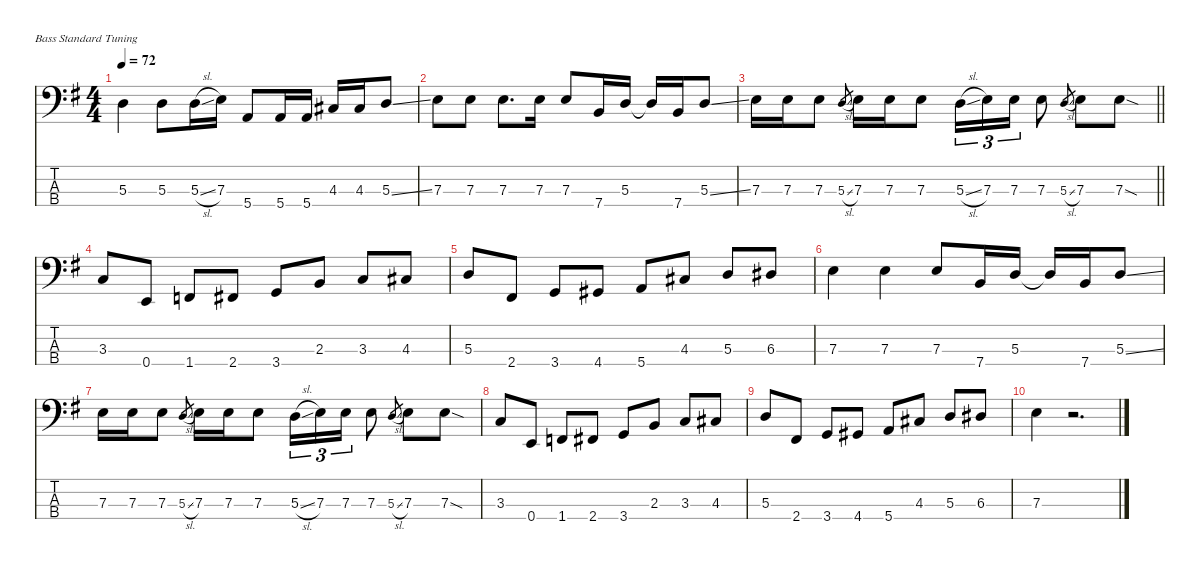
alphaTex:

\defaultSystemsLayout 4
\hideDynamics
\bracketExtendMode nobrackets
\singleTrackTrackNamePolicy hidden
\multiTrackTrackNamePolicy hidden
\otherSystemsTrackNameOrientation horizontal
\track ("Bass" "el.bs.") {instrument electricbassfinger}
\staff {score tabs}
\tuning (G2 D2 A1 E1)
\ts (4 4)
\tempo 72
\clef f4
\ks g
5.3{acc forcenatural}.4{dy f beam Down} 5.3{acc forcenatural}.8{beam Down} 5.3{sl acc forcenatural}.16{beam Down} 7.3{acc forcenatural}.16{beam Down} 5.4{acc forcenatural}.8{beam Up} 5.4{acc forcenatural}.16{beam Up} 5.4{acc forcenatural}.16{beam Up} 4.3{acc #}.16{beam Up} 4.3{acc #}.16{beam Up} 5.3{ss acc forcenatural}.8{beam Up} |
7.3{acc forcenatural}.8{beam Down} 7.3{acc forcenatural}.8{beam Down} 7.3{acc forcenatural}.8{d beam Down} 7.3{acc forcenatural}.16{beam Down} 7.3{acc forcenatural}.8{beam Up} 7.4{acc forcenatural}.16{beam Up} 5.3{acc forcenatural}.16{beam Up} 5.3{t acc forcenatural}.16{beam Up} 7.4{acc forcenatural}.16{beam Up} 5.3{ss acc forcenatural}.8{beam Up} |
\barLineRight lightlight
7.3{acc forcenatural}.16{beam Down} 7.3{acc forcenatural}.16{beam Down} 7.3{acc forcenatural}.8{beam Down} 5.3{sl acc forcenatural}.8{gr dy p beam Up} 7.3{acc forcenatural}.16{dy f beam Down} 7.3{acc forcenatural}.16{beam Down} 7.3{acc forcenatural}.8{beam Down} 5.3{sl acc forcenatural}.16{tu (3 2) beam Down} 7.3{acc forcenatural}.16{tu (3 2) beam Down} 7.3{acc forcenatural}.16{tu (3 2) beam Down} 7.3{acc forcenatural}.8{beam Down} 5.3{sl acc forcenatural}.8{gr dy p beam Up} 7.3{acc forcenatural}.8{dy f beam Down} 7.3{sod acc forcenatural}.8{beam Down} |
3.3{acc forcenatural}.8{beam Up} 0.4{acc forcenatural}.8{beam Up} 1.4{acc forcenatural}.8{beam Up} 2.4{acc #}.8{beam Up} 3.4{acc forcenatural}.8{beam Up} 2.3{acc forcenatural}.8{beam Up} 3.3{acc forcenatural}.8{beam Up} 4.3{acc #}.8{beam Up} |
5.3{acc forcenatural}.8{beam Up} 2.4{acc #}.8{beam Up} 3.4{acc forcenatural}.8{beam Up} 4.4{acc #}.8{beam Up} 5.4{acc forcenatural}.8{beam Up} 4.3{acc #}.8{beam Up} 5.3{acc forcenatural}.8{beam Up} 6.3{acc #}.8{beam Up} |
7.3{acc forcenatural}.4{beam Down} 7.3{acc forcenatural}.4{beam Down} 7.3{acc forcenatural}.8{beam Up} 7.4{acc forcenatural}.16{beam Up} 5.3{acc forcenatural}.16{beam Up} 5.3{t acc forcenatural}.16{beam Up} 7.4{acc forcenatural}.16{beam Up} 5.3{ss acc forcenatural}.8{beam Up} |
7.3{acc forcenatural}.16{beam Down} 7.3{acc forcenatural}.16{beam Down} 7.3{acc forcenatural}.8{beam Down} 5.3{sl acc forcenatural}.8{gr dy p beam Up} 7.3{acc forcenatural}.16{dy f beam Down} 7.3{acc forcenatural}.16{beam Down} 7.3{acc forcenatural}.8{beam Down} 5.3{sl acc forcenatural}.16{tu (3 2) beam Down} 7.3{acc forcenatural}.16{tu (3 2) beam Down} 7.3{acc forcenatural}.16{tu (3 2) beam Down} 7.3{acc forcenatural}.8{beam Down} 5.3{sl acc forcenatural}.8{gr dy p beam Up} 7.3{acc forcenatural}.8{dy f beam Down} 7.3{sod acc forcenatural}.8{beam Down} |
3.3{acc forcenatural}.8{beam Up} 0.4{acc forcenatural}.8{beam Up} 1.4{acc forcenatural}.8{beam Up} 2.4{acc #}.8{beam Up} 3.4{acc forcenatural}.8{beam Up} 2.3{acc forcenatural}.8{beam Up} 3.3{acc forcenatural}.8{beam Up} 4.3{acc #}.8{beam Up} |
5.3{acc forcenatural}.8{beam Up} 2.4{acc #}.8{beam Up} 3.4{acc forcenatural}.8{beam Up} 4.4{acc #}.8{beam Up} 5.4{acc forcenatural}.8{beam Up} 4.3{acc #}.8{beam Up} 5.3{acc forcenatural}.8{beam Up} 6.3{acc #}.8{beam Up} |
7.3{acc forcenatural}.4{beam Down} r.2{d beam Down}
